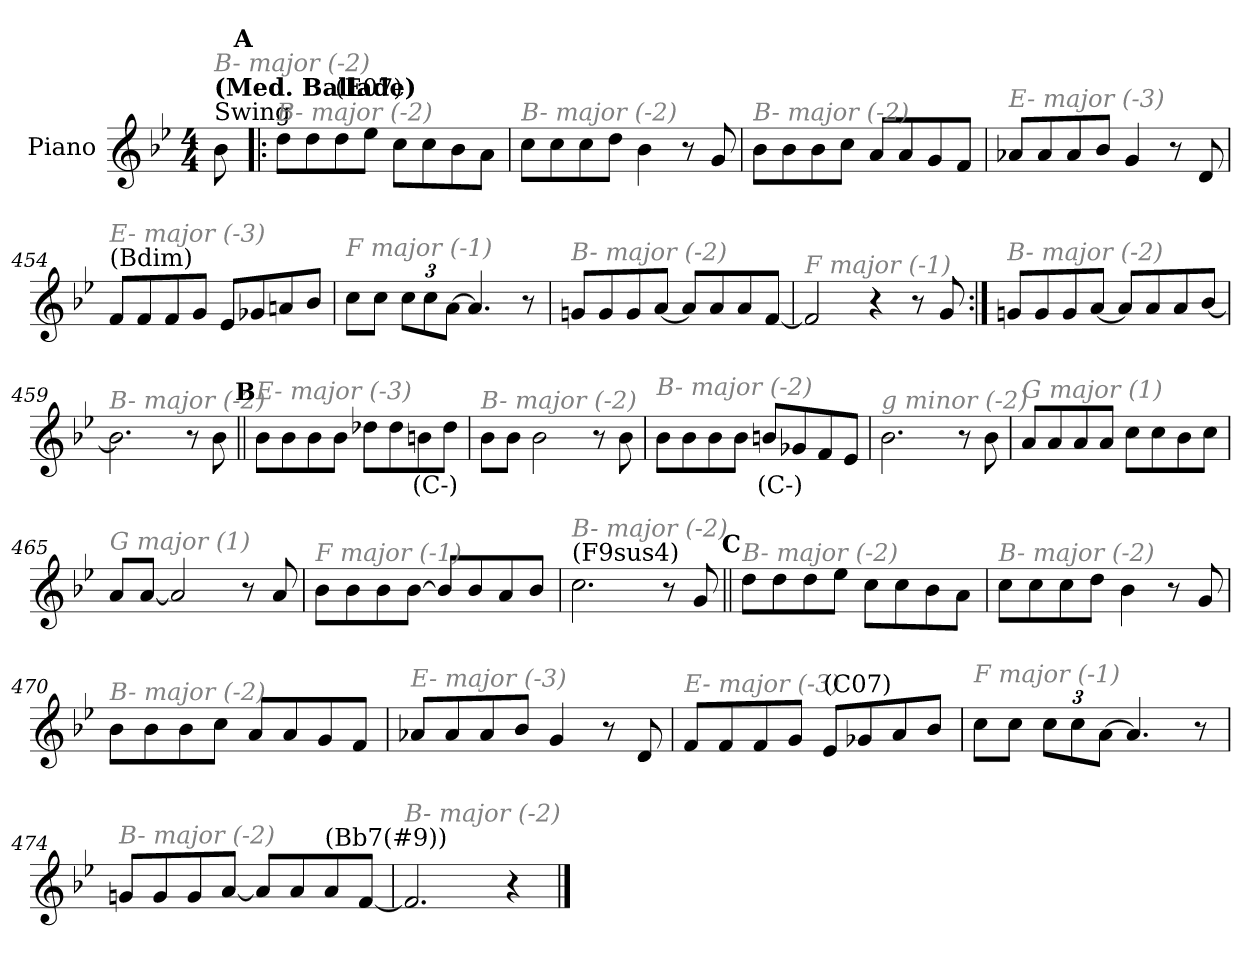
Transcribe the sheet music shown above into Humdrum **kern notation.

**kern	**text
*part1	*part1
*staff1	*staff1
*I"Piano	*
*I'Pno.	*
*clefG2	*
*k[b-e-]	*
*M4/4	*
=1	=1
!LO:TX:a:t=Swing	!
!LO:TX:a:B:t=(Med. Ballade)	!
!LO:TX:i:color=#808080:t=B- major (-2)	!
8b-\	.
!!LO:REH:place=s1:a:enc=none:fs=14:t=A
=450!|:	=450!|:
!LO:TX:i:color=#808080:t=B- major (-2)	!
8dd\L	.
8dd\	.
!LO:TX:a:t=(E07)	!
8dd\	.
8ee-\J	.
8cc\L	.
8cc\	.
8b-\	.
8a\J	.
=451	=451
!LO:TX:i:color=#808080:t=B- major (-2)	!
8cc\L	.
8cc\	.
8cc\	.
8dd\J	.
4b-\	.
8r	.
8g/	.
=452	=452
!LO:TX:i:color=#808080:t=B- major (-2)	!
8b-\L	.
8b-\	.
8b-\	.
8cc\J	.
8a/L	.
8a/	.
8g/	.
8f/J	.
!!LO:LB:g=z
=453	=453
!LO:TX:i:color=#808080:t=E- major (-3)	!
8a-X/L	.
8a-/	.
8a-/	.
8b-/J	.
4g/	.
8r	.
8d/	.
=454	=454
!LO:TX:a:t=(Bdim)	!
!LO:TX:i:color=#808080:t=E- major (-3)	!
8f/L	.
8f/	.
8f/	.
8g/J	.
8e-/L	.
8g-X/	.
8an/	.
8b-/J	.
=455	=455
!LO:TX:i:color=#808080:t=F major (-1)	!
8cc\L	.
8cc\J	.
*Xbrackettup	*
12cc\L	.
12cc\	.
[12a\J	.
4.a/]	.
8r	.
!!LO:LB:g=z
=456	=456
!LO:TX:i:color=#808080:t=B- major (-2)	!
8gn/L	.
8g/	.
8g/	.
[8a/J	.
8a/L]	.
8a/	.
8a/	.
[8f/J	.
=457	=457
!LO:TX:i:color=#808080:t=F major (-1)	!
2f/]	.
4r	.
8r	.
8g/	.
=458:|!	=458:|!
!LO:TX:i:color=#808080:t=B- major (-2)	!
8gn/L	.
8g/	.
8g/	.
[8a/J	.
8a/L]	.
8a/	.
8a/	.
[8b-/J	.
=459	=459
!LO:TX:i:color=#808080:t=B- major (-2)	!
2.b-\]	.
8r	.
8b-\	.
!!LO:LB:g=z
!!LO:REH:place=s1:a:enc=none:fs=14:t=B
=460||	=460||
!LO:TX:i:color=#808080:t=E- major (-3)	!
8b-\L	.
8b-\	.
8b-\	.
8b-\J	.
8dd-X\L	.
8dd-\	.
8bni\	(C-)
8dd-\J	.
=461	=461
!LO:TX:i:color=#808080:t=B- major (-2)	!
8b-\L	.
8b-\J	.
2b-\	.
8r	.
8b-\	.
=462	=462
!LO:TX:i:color=#808080:t=B- major (-2)	!
8b-\L	.
8b-\	.
8b-\	.
8b-\J	.
8bni/L	(C-)
8g-X/	.
8f/	.
8e-/J	.
=463	=463
!LO:TX:i:color=#808080:t=g minor (-2)	!
2.b-\	.
8r	.
8b-\	.
!!LO:LB:g=z
=464	=464
!LO:TX:i:color=#808080:t=G major (1)	!
8a/L	.
8a/	.
8a/	.
8a/J	.
8cc\L	.
8cc\	.
8b-\	.
8cc\J	.
=465	=465
!LO:TX:i:color=#808080:t=G major (1)	!
8a/L	.
[8a/J	.
2a/]	.
8r	.
8a/	.
=466	=466
!LO:TX:i:color=#808080:t=F major (-1)	!
8b-\L	.
8b-\	.
8b-\	.
[8b-\J	.
8b-/L]	.
8b-/	.
8a/	.
8b-/J	.
=467	=467
!LO:TX:a:t=(F9sus4)	!
!LO:TX:i:color=#808080:t=B- major (-2)	!
2.cc\	.
8r	.
8g/	.
!!LO:LB:g=z
!!LO:REH:place=s1:a:enc=none:fs=14:t=C
=468||	=468||
!LO:TX:i:color=#808080:t=B- major (-2)	!
8dd\L	.
8dd\	.
8dd\	.
8ee-\J	.
8cc\L	.
8cc\	.
8b-\	.
8a\J	.
=469	=469
!LO:TX:i:color=#808080:t=B- major (-2)	!
8cc\L	.
8cc\	.
8cc\	.
8dd\J	.
4b-\	.
8r	.
8g/	.
=470	=470
!LO:TX:i:color=#808080:t=B- major (-2)	!
8b-\L	.
8b-\	.
8b-\	.
8cc\J	.
8a/L	.
8a/	.
8g/	.
8f/J	.
=471	=471
!LO:TX:i:color=#808080:t=E- major (-3)	!
8a-X/L	.
8a-/	.
8a-/	.
8b-/J	.
4g/	.
8r	.
8d/	.
!!LO:LB:g=z
=472	=472
!LO:TX:i:color=#808080:t=E- major (-3)	!
8f/L	.
8f/	.
8f/	.
8g/J	.
!LO:TX:a:t=(C07)	!
8e-/L	.
8g-X/	.
8a/	.
8b-/J	.
=473	=473
!LO:TX:i:color=#808080:t=F major (-1)	!
8cc\L	.
8cc\J	.
12cc\L	.
12cc\	.
[12a\J	.
4.a/]	.
8r	.
=474	=474
!LO:TX:i:color=#808080:t=B- major (-2)	!
8gn/L	.
8g/	.
8g/	.
[8a/J	.
8a/L]	.
8a/	.
!LO:TX:a:t=(Bb7(#9))	!
8a/	.
[8f/J	.
=475	=475
!LO:TX:i:color=#808080:t=B- major (-2)	!
2.f/]	.
4r	.
==	==
*-	*-
